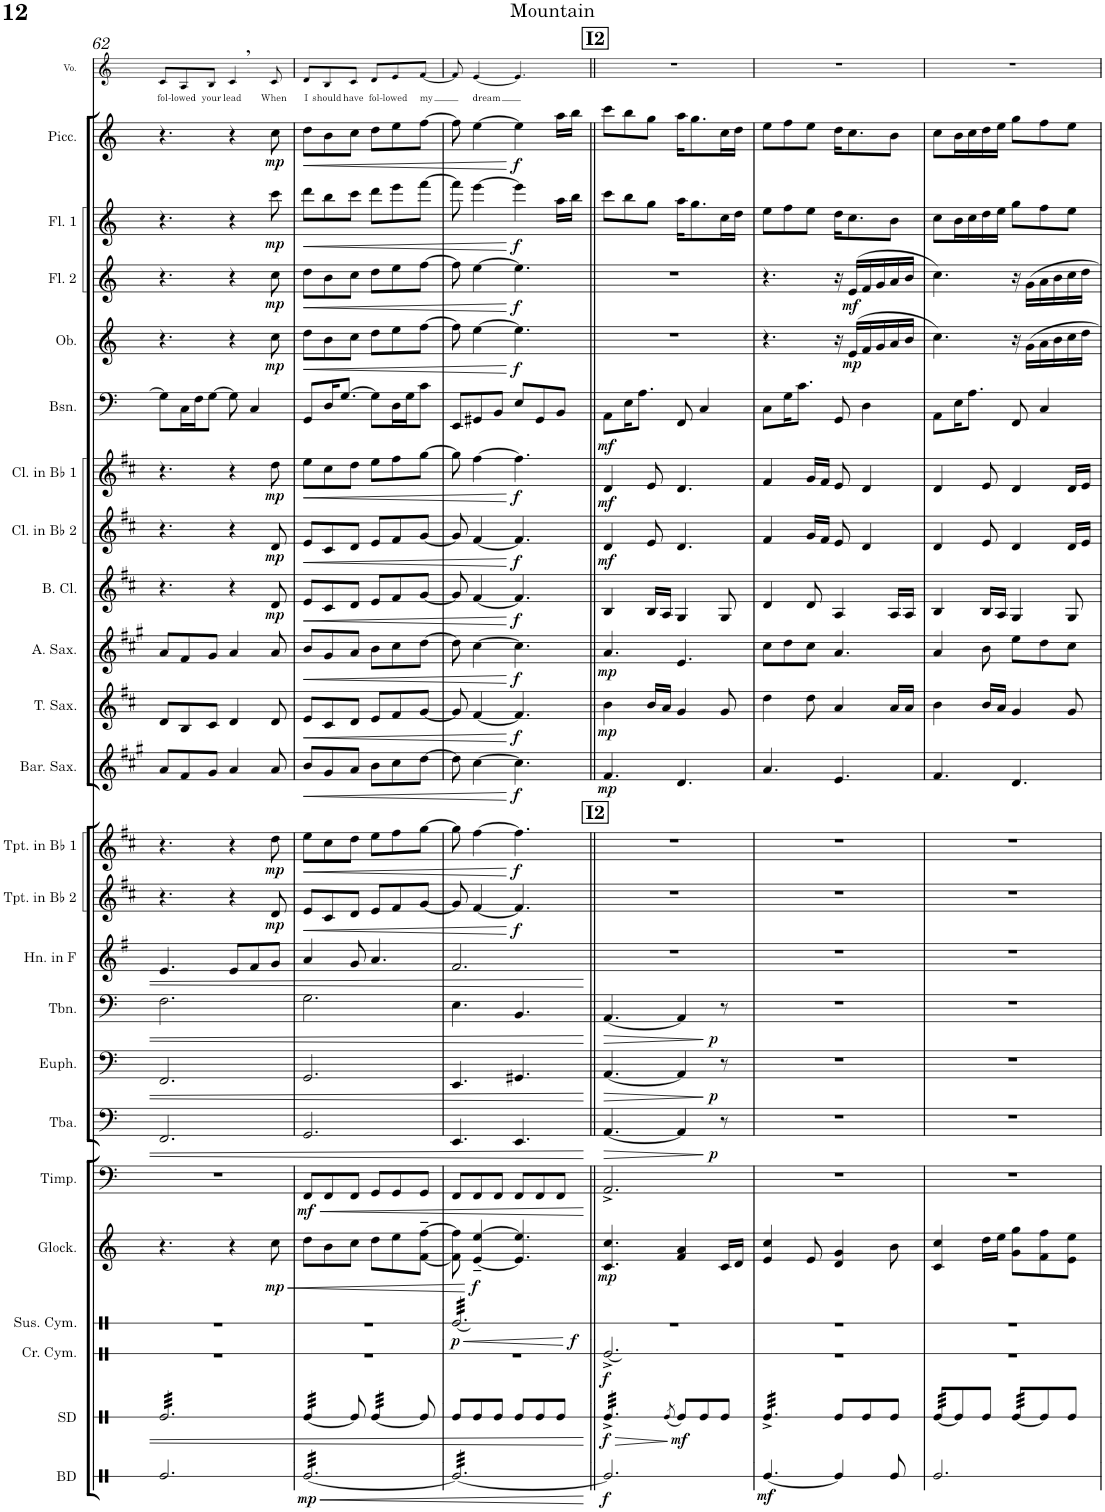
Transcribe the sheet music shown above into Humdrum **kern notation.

**kern	**dynam	**kern	**dynam	**kern	**dynam	**kern	**dynam	**kern	**dynam	**kern	**dynam	**kern	**dynam	**kern	**dynam	**kern	**dynam	**kern	**kern	**dynam	**kern	**dynam	**kern	**dynam	**kern	**dynam	**kern	**dynam	**kern	**dynam	**kern	**dynam	**kern	**dynam	**kern	**dynam	**kern	**dynam	**kern	**dynam	**kern	**dynam	**kern	**dynam	**kern	**text
*part24	*part24	*part23	*part23	*part22	*part22	*part21	*part21	*part20	*part20	*part19	*part19	*part18	*part18	*part17	*part17	*part16	*part16	*part15	*part14	*part14	*part13	*part13	*part12	*part12	*part11	*part11	*part10	*part10	*part9	*part9	*part8	*part8	*part7	*part7	*part6	*part6	*part5	*part5	*part4	*part4	*part3	*part3	*part2	*part2	*part1	*part1
*staff24	*staff24	*staff23	*staff23	*staff22	*staff22	*staff21	*staff21	*staff20	*staff20	*staff19	*staff19	*staff18	*staff18	*staff17	*staff17	*staff16	*staff16	*staff15	*staff14	*staff14	*staff13	*staff13	*staff12	*staff12	*staff11	*staff11	*staff10	*staff10	*staff9	*staff9	*staff8	*staff8	*staff7	*staff7	*staff6	*staff6	*staff5	*staff5	*staff4	*staff4	*staff3	*staff3	*staff2	*staff2	*staff1	*staff1
*I"Bass Drum	*	*I"Snare Drum	*	*I"Crash Cymbals	*	*I"Suspended Cymbal	*	*I"Glockenspiel	*	*I"Timpani	*	*I"Tuba	*	*I"Euphonium	*	*I"Trombone	*	*I"Horn in F	*I"Trumpet in Bb 2	*	*I"Trumpet in Bb 1	*	*I"Baritone Saxophone	*	*I"Tenor Saxophone	*	*I"Alto Saxophone	*	*I"Bass Clarinet	*	*I"Clarinet in Bb 2	*	*I"Clarinet in Bb 1	*	*I"Bassoon	*	*I"Oboe	*	*I"Flute 2	*	*I"Flute 1	*	*I"Piccolo	*	*I"Voice	*
*I'BD	*	*I'SD	*	*I'Cr. Cym.	*	*I'Sus. Cym.	*	*I'Glock.	*	*I'Timp.	*	*I'Tba.	*	*I'Euph.	*	*I'Tbn.	*	*I'Hn. in F	*I'Tpt. in Bb 2	*	*I'Tpt. in Bb 1	*	*I'Bar. Sax.	*	*I'T. Sax.	*	*I'A. Sax.	*	*I'B. Cl.	*	*I'Cl. in Bb 2	*	*I'Cl. in Bb 1	*	*I'Bsn.	*	*I'Ob.	*	*I'Fl. 2	*	*I'Fl. 1	*	*I'Picc.	*	*I'Vo.	*
!!LO:PB:g=z
*clefX	*	*clefX	*	*clefX	*	*clefX	*	*clefG2	*	*clefF4	*	*clefF4	*	*clefF4	*	*clefF4	*	*clefG2	*clefG2	*	*clefG2	*	*clefG2	*	*clefG2	*	*clefG2	*	*clefG2	*	*clefG2	*	*clefG2	*	*clefF4	*	*clefG2	*	*clefG2	*	*clefG2	*	*clefG2	*	*clefG2	*
*	*	*	*	*	*	*	*	*Trd-14c-24	*	*	*	*	*	*	*	*	*	*Trd4c7	*Trd1c2	*	*Trd1c2	*	*Trd12c21	*	*Trd8c14	*	*Trd5c9	*	*Trd8c14	*	*Trd1c2	*	*Trd1c2	*	*	*	*	*	*	*	*	*	*Trd-7c-12	*	*	*
*k[]	*	*k[]	*	*k[]	*	*k[]	*	*k[]	*	*k[]	*	*k[]	*	*k[]	*	*k[]	*	*k[f#]	*k[f#c#]	*	*k[f#c#]	*	*k[f#c#g#]	*	*k[f#c#]	*	*k[f#c#g#]	*	*k[f#c#]	*	*k[f#c#]	*	*k[f#c#]	*	*k[]	*	*k[]	*	*k[]	*	*k[]	*	*k[]	*	*k[]	*
*M6/8	*	*M6/8	*	*M6/8	*	*M6/8	*	*M6/8	*	*M6/8	*	*M6/8	*	*M6/8	*	*M6/8	*	*M6/8	*M6/8	*	*M6/8	*	*M6/8	*	*M6/8	*	*M6/8	*	*M6/8	*	*M6/8	*	*M6/8	*	*M6/8	*	*M6/8	*	*M6/8	*	*M6/8	*	*M6/8	*	*M6/8	*
=62	=62	=62	=62	=62	=62	=62	=62	=62	=62	=62	=62	=62	=62	=62	=62	=62	=62	=62	=62	=62	=62	=62	=62	=62	=62	=62	=62	=62	=62	=62	=62	=62	=62	=62	=62	=62	=62	=62	=62	=62	=62	=62	=62	=62	=62	=62
!	!	!	!	!	!	!	!	!	!	!	!	!	!	!	!	!	!	!	!	!	!	!	!	!	!	!	!	!	!	!	!	!	!	!	!	!	!	!	!	!	!	!	!	!	!	!LO:LY:b
*	*	*tremolo	*	*	*	*	*	*	*	*	*	*	*	*	*	*	*	*	*	*	*	*	*	*	*	*	*	*	*	*	*	*	*	*	*	*	*	*	*	*	*	*	*	*	*	*
2.Re/	.	32Re/LLL	.	2.r	.	2.r	.	4.r	.	2.r	.	2.FF/	.	2.FF/	.	2.F\	.	4.e/	4.r	.	4.r	.	8a/L	.	8d/L	.	8a/L	.	4.r	.	4.r	.	4.r	.	8G\L]	.	4.r	.	4.r	.	4.r	.	4.r	.	8c/L	fol-
.	.	32Re/	.	.	.	.	.	.	.	.	.	.	.	.	.	.	.	.	.	.	.	.	.	.	.	.	.	.	.	.	.	.	.	.	.	.	.	.	.	.	.	.	.	.	.	.
.	.	32Re/	.	.	.	.	.	.	.	.	.	.	.	.	.	.	.	.	.	.	.	.	.	.	.	.	.	.	.	.	.	.	.	.	.	.	.	.	.	.	.	.	.	.	.	.
.	.	32Re/	.	.	.	.	.	.	.	.	.	.	.	.	.	.	.	.	.	.	.	.	.	.	.	.	.	.	.	.	.	.	.	.	.	.	.	.	.	.	.	.	.	.	.	.
!	!	!	!	!	!	!	!	!	!	!	!	!	!	!	!	!	!	!	!	!	!	!	!	!	!	!	!	!	!	!	!	!	!	!	!	!	!	!	!	!	!	!	!	!	!	!LO:LY:b
.	.	32Re/	.	.	.	.	.	.	.	.	.	.	.	.	.	.	.	.	.	.	.	.	8f#/	.	8B/	.	8f#/	.	.	.	.	.	.	.	16C\L	.	.	.	.	.	.	.	.	.	8A/	-lowed
.	.	32Re/	.	.	.	.	.	.	.	.	.	.	.	.	.	.	.	.	.	.	.	.	.	.	.	.	.	.	.	.	.	.	.	.	.	.	.	.	.	.	.	.	.	.	.	.
.	.	32Re/	.	.	.	.	.	.	.	.	.	.	.	.	.	.	.	.	.	.	.	.	.	.	.	.	.	.	.	.	.	.	.	.	16F\J	.	.	.	.	.	.	.	.	.	.	.
.	.	32Re/	.	.	.	.	.	.	.	.	.	.	.	.	.	.	.	.	.	.	.	.	.	.	.	.	.	.	.	.	.	.	.	.	.	.	.	.	.	.	.	.	.	.	.	.
!	!	!	!	!	!	!	!	!	!	!	!	!	!	!	!	!	!	!	!	!	!	!	!	!	!	!	!	!	!	!	!	!	!	!	!	!	!	!	!	!	!	!	!	!	!	!LO:LY:b
.	.	32Re/	.	.	.	.	.	.	.	.	.	.	.	.	.	.	.	.	.	.	.	.	8g#/J	.	8c#/J	.	8g#/J	.	.	.	.	.	.	.	[8G\J	.	.	.	.	.	.	.	.	.	8B/J	your
.	.	32Re/	.	.	.	.	.	.	.	.	.	.	.	.	.	.	.	.	.	.	.	.	.	.	.	.	.	.	.	.	.	.	.	.	.	.	.	.	.	.	.	.	.	.	.	.
.	.	32Re/	.	.	.	.	.	.	.	.	.	.	.	.	.	.	.	.	.	.	.	.	.	.	.	.	.	.	.	.	.	.	.	.	.	.	.	.	.	.	.	.	.	.	.	.
.	.	32Re/	.	.	.	.	.	.	.	.	.	.	.	.	.	.	.	.	.	.	.	.	.	.	.	.	.	.	.	.	.	.	.	.	.	.	.	.	.	.	.	.	.	.	.	.
!	!	!	!	!	!	!	!	!	!	!	!	!	!	!	!	!	!	!	!	!	!	!	!	!	!	!	!	!	!	!	!	!	!	!	!	!	!	!	!	!	!	!	!	!	!	!LO:LY:b
.	.	32Re/	.	.	.	.	.	4r	.	.	.	.	.	.	.	.	.	8e/L	4r	.	4r	.	4a/	.	4d/	.	4a/	.	4r	.	4r	.	4r	.	8G\]	.	4r	.	4r	.	4r	.	4r	.	4c/	lead
.	.	32Re/	.	.	.	.	.	.	.	.	.	.	.	.	.	.	.	.	.	.	.	.	.	.	.	.	.	.	.	.	.	.	.	.	.	.	.	.	.	.	.	.	.	.	.	.
.	.	32Re/	.	.	.	.	.	.	.	.	.	.	.	.	.	.	.	.	.	.	.	.	.	.	.	.	.	.	.	.	.	.	.	.	.	.	.	.	.	.	.	.	.	.	.	.
.	.	32Re/	.	.	.	.	.	.	.	.	.	.	.	.	.	.	.	.	.	.	.	.	.	.	.	.	.	.	.	.	.	.	.	.	.	.	.	.	.	.	.	.	.	.	.	.
.	.	32Re/	.	.	.	.	.	.	.	.	.	.	.	.	.	.	.	8f#/	.	.	.	.	.	.	.	.	.	.	.	.	.	.	.	.	4C/	.	.	.	.	.	.	.	.	.	.	.
.	.	32Re/	.	.	.	.	.	.	.	.	.	.	.	.	.	.	.	.	.	.	.	.	.	.	.	.	.	.	.	.	.	.	.	.	.	.	.	.	.	.	.	.	.	.	.	.
.	.	32Re/	.	.	.	.	.	.	.	.	.	.	.	.	.	.	.	.	.	.	.	.	.	.	.	.	.	.	.	.	.	.	.	.	.	.	.	.	.	.	.	.	.	.	.	.
.	.	32Re/	.	.	.	.	.	.	.	.	.	.	.	.	.	.	.	.	.	.	.	.	.	.	.	.	.	.	.	.	.	.	.	.	.	.	.	.	.	.	.	.	.	.	.	.
!	!	!	!	!	!	!	!	!	!LO:DY:b	!	!	!	!	!	!	!	!	!	!	!LO:DY:b	!	!LO:DY:b	!	!	!	!	!	!	!	!LO:DY:b	!	!LO:DY:b	!	!LO:DY:b	!	!	!	!LO:DY:b	!	!LO:DY:b	!	!LO:DY:b	!	!LO:DY:b	!	!LO:LY:b
.	.	32Re/	.	.	.	.	.	8cc\	mp	.	.	.	.	.	.	.	.	8g/J	8d/	mp	8dd\	mp	8a/	.	8d/	.	8a/	.	8d/	mp	8d/	mp	8dd\	mp	.	.	8cc\	mp	8cc\	mp	8ccc\	mp	8cc\	mp	8c/	When
.	.	32Re/	.	.	.	.	.	.	.	.	.	.	.	.	.	.	.	.	.	.	.	.	.	.	.	.	.	.	.	.	.	.	.	.	.	.	.	.	.	.	.	.	.	.	.	.
.	.	32Re/	.	.	.	.	.	.	.	.	.	.	.	.	.	.	.	.	.	.	.	.	.	.	.	.	.	.	.	.	.	.	.	.	.	.	.	.	.	.	.	.	.	.	.	.
.	.	32Re/JJJ	.	.	.	.	.	.	.	.	.	.	.	.	.	.	.	.	.	.	.	.	.	.	.	.	.	.	.	.	.	.	.	.	.	.	.	.	.	.	.	.	.	.	.	.
=63	=63	=63	=63	=63	=63	=63	=63	=63	=63	=63	=63	=63	=63	=63	=63	=63	=63	=63	=63	=63	=63	=63	=63	=63	=63	=63	=63	=63	=63	=63	=63	=63	=63	=63	=63	=63	=63	=63	=63	=63	=63	=63	=63	=63	=63	=63
!	!LO:DY:b	!	!	!	!	!	!	!	!	!	!LO:DY:b	!	!	!	!	!	!	!	!	!	!	!	!	!	!	!	!	!	!	!	!	!	!	!	!	!	!	!	!	!	!	!	!	!	!	!LO:LY:b
*tremolo	*	*	*	*	*	*	*	*	*	*	*	*	*	*	*	*	*	*	*	*	*	*	*	*	*	*	*	*	*	*	*	*	*	*	*	*	*	*	*	*	*	*	*	*	*	*
[32Re/LLL	mp	[32Re/LLL	.	2.r	.	2.r	.	8dd\L	.	8FF/L	mf	2.GG/	.	2.GG/	.	2.G\	.	4a/	8e/L	.	8ee\L	.	8b/L	.	8e/L	.	8b/L	.	8e/L	.	8e/L	.	8ee\L	.	8GG/L	.	8dd\L	.	8dd\L	.	8ddd\L	.	8dd\L	.	8d/L	I
32Re/	.	32Re/	.	.	.	.	.	.	.	.	.	.	.	.	.	.	.	.	.	.	.	.	.	.	.	.	.	.	.	.	.	.	.	.	.	.	.	.	.	.	.	.	.	.	.	.
32Re/	.	32Re/	.	.	.	.	.	.	.	.	.	.	.	.	.	.	.	.	.	.	.	.	.	.	.	.	.	.	.	.	.	.	.	.	.	.	.	.	.	.	.	.	.	.	.	.
32Re/	.	32Re/	.	.	.	.	.	.	.	.	.	.	.	.	.	.	.	.	.	.	.	.	.	.	.	.	.	.	.	.	.	.	.	.	.	.	.	.	.	.	.	.	.	.	.	.
!	!	!	!	!	!	!	!	!	!	!	!	!	!	!	!	!	!	!	!	!	!	!	!	!	!	!	!	!	!	!	!	!	!	!	!	!	!	!	!	!	!	!	!	!	!	!LO:LY:b
32Re/	.	32Re/	.	.	.	.	.	8b\	.	8FF/	.	.	.	.	.	.	.	.	8c#/	.	8cc#\	.	8g#/	.	8c#/	.	8g#/	.	8c#/	.	8c#/	.	8cc#\	.	16D/K	.	8b\	.	8b\	.	8bb\	.	8b\	.	8B/	should
32Re/	.	32Re/	.	.	.	.	.	.	.	.	.	.	.	.	.	.	.	.	.	.	.	.	.	.	.	.	.	.	.	.	.	.	.	.	.	.	.	.	.	.	.	.	.	.	.	.
32Re/	.	32Re/	.	.	.	.	.	.	.	.	.	.	.	.	.	.	.	.	.	.	.	.	.	.	.	.	.	.	.	.	.	.	.	.	[8.G/J	.	.	.	.	.	.	.	.	.	.	.
32Re/	.	32Re/JJJ	.	.	.	.	.	.	.	.	.	.	.	.	.	.	.	.	.	.	.	.	.	.	.	.	.	.	.	.	.	.	.	.	.	.	.	.	.	.	.	.	.	.	.	.
*	*	*Xtremolo	*	*	*	*	*	*	*	*	*	*	*	*	*	*	*	*	*	*	*	*	*	*	*	*	*	*	*	*	*	*	*	*	*	*	*	*	*	*	*	*	*	*	*	*
!	!	!	!	!	!	!	!	!	!	!	!	!	!	!	!	!	!	!	!	!	!	!	!	!	!	!	!	!	!	!	!	!	!	!	!	!	!	!	!	!	!	!	!	!	!	!LO:LY:b
32Re/	.	8Re/]	.	.	.	.	.	8cc\J	.	8FF/J	.	.	.	.	.	.	.	8g/	8d/J	.	8dd\J	.	8a/J	.	8d/J	.	8a/J	.	8d/J	.	8d/J	.	8dd\J	.	.	.	8cc\J	.	8cc\J	.	8ccc\J	.	8cc\J	.	8c/J	have
32Re/	.	.	.	.	.	.	.	.	.	.	.	.	.	.	.	.	.	.	.	.	.	.	.	.	.	.	.	.	.	.	.	.	.	.	.	.	.	.	.	.	.	.	.	.	.	.
32Re/	.	.	.	.	.	.	.	.	.	.	.	.	.	.	.	.	.	.	.	.	.	.	.	.	.	.	.	.	.	.	.	.	.	.	.	.	.	.	.	.	.	.	.	.	.	.
32Re/	.	.	.	.	.	.	.	.	.	.	.	.	.	.	.	.	.	.	.	.	.	.	.	.	.	.	.	.	.	.	.	.	.	.	.	.	.	.	.	.	.	.	.	.	.	.
!	!	!	!	!	!	!	!	!	!	!	!	!	!	!	!	!	!	!	!	!	!	!	!	!	!	!	!	!	!	!	!	!	!	!	!	!	!	!	!	!	!	!	!	!	!	!LO:LY:b
*	*	*tremolo	*	*	*	*	*	*	*	*	*	*	*	*	*	*	*	*	*	*	*	*	*	*	*	*	*	*	*	*	*	*	*	*	*	*	*	*	*	*	*	*	*	*	*	*
32Re/	.	[32Re/LLL	.	.	.	.	.	8dd\L	.	8GG/L	.	.	.	.	.	.	.	4.a/	8e/L	.	8ee\L	.	8b\L	.	8e/L	.	8b\L	.	8e/L	.	8e/L	.	8ee\L	.	8G\L]	.	8dd\L	.	8dd\L	.	8ddd\L	.	8dd\L	.	8d/L	fol-
32Re/	.	32Re/	.	.	.	.	.	.	.	.	.	.	.	.	.	.	.	.	.	.	.	.	.	.	.	.	.	.	.	.	.	.	.	.	.	.	.	.	.	.	.	.	.	.	.	.
32Re/	.	32Re/	.	.	.	.	.	.	.	.	.	.	.	.	.	.	.	.	.	.	.	.	.	.	.	.	.	.	.	.	.	.	.	.	.	.	.	.	.	.	.	.	.	.	.	.
32Re/	.	32Re/	.	.	.	.	.	.	.	.	.	.	.	.	.	.	.	.	.	.	.	.	.	.	.	.	.	.	.	.	.	.	.	.	.	.	.	.	.	.	.	.	.	.	.	.
!	!	!	!	!	!	!	!	!	!	!	!	!	!	!	!	!	!	!	!	!	!	!	!	!	!	!	!	!	!	!	!	!	!	!	!	!	!	!	!	!	!	!	!	!	!	!LO:LY:b
32Re/	.	32Re/	.	.	.	.	.	8ee\	.	8GG/	.	.	.	.	.	.	.	.	8f#/	.	8ff#\	.	8cc#\	.	8f#/	.	8cc#\	.	8f#/	.	8f#/	.	8ff#\	.	16D\L	.	8ee\	.	8ee\	.	8eee\	.	8ee\	.	8e/	-lowed
32Re/	.	32Re/	.	.	.	.	.	.	.	.	.	.	.	.	.	.	.	.	.	.	.	.	.	.	.	.	.	.	.	.	.	.	.	.	.	.	.	.	.	.	.	.	.	.	.	.
32Re/	.	32Re/	.	.	.	.	.	.	.	.	.	.	.	.	.	.	.	.	.	.	.	.	.	.	.	.	.	.	.	.	.	.	.	.	16G\J	.	.	.	.	.	.	.	.	.	.	.
32Re/	.	32Re/JJJ	.	.	.	.	.	.	.	.	.	.	.	.	.	.	.	.	.	.	.	.	.	.	.	.	.	.	.	.	.	.	.	.	.	.	.	.	.	.	.	.	.	.	.	.
*	*	*Xtremolo	*	*	*	*	*	*	*	*	*	*	*	*	*	*	*	*	*	*	*	*	*	*	*	*	*	*	*	*	*	*	*	*	*	*	*	*	*	*	*	*	*	*	*	*
!	!	!	!	!	!	!	!	!	!	!	!	!	!	!	!	!	!	!	!	!	!	!	!	!	!	!	!	!	!	!	!	!	!	!	!	!	!	!	!	!	!	!	!	!	!	!LO:LY:b
32Re/	.	8Re/]	.	.	.	.	.	[8f\~ [8ff\~J	.	8GG/J	.	.	.	.	.	.	.	.	[8g/J	.	[8gg\J	.	[8dd\J	.	[8g/J	.	[8dd\J	.	[8g/J	.	[8g/J	.	[8gg\J	.	8c\J	.	[8ff\J	.	[8ff\J	.	[8fff\J	.	[8ff\J	.	[8f/J	my
32Re/	.	.	.	.	.	.	.	.	.	.	.	.	.	.	.	.	.	.	.	.	.	.	.	.	.	.	.	.	.	.	.	.	.	.	.	.	.	.	.	.	.	.	.	.	.	.
32Re/	.	.	.	.	.	.	.	.	.	.	.	.	.	.	.	.	.	.	.	.	.	.	.	.	.	.	.	.	.	.	.	.	.	.	.	.	.	.	.	.	.	.	.	.	.	.
32Re/JJJ	.	.	.	.	.	.	.	.	.	.	.	.	.	.	.	.	.	.	.	.	.	.	.	.	.	.	.	.	.	.	.	.	.	.	.	.	.	.	.	.	.	.	.	.	.	.
=64	=64	=64	=64	=64	=64	=64	=64	=64	=64	=64	=64	=64	=64	=64	=64	=64	=64	=64	=64	=64	=64	=64	=64	=64	=64	=64	=64	=64	=64	=64	=64	=64	=64	=64	=64	=64	=64	=64	=64	=64	=64	=64	=64	=64	=64	=64
!	!	!	!	!	!	!	!LO:DY:b	!	!	!	!	!	!	!	!	!	!	!	!	!	!	!	!	!	!	!	!	!	!	!	!	!	!	!	!	!	!	!	!	!	!	!	!	!	!	!
*	*	*	*	*	*	*^	*	*	*	*	*	*	*	*	*	*	*	*	*	*	*	*	*	*	*	*	*	*	*	*	*	*	*	*	*	*	*	*	*	*	*	*	*	*	*	*
*	*	*	*	*	*	*tremolo	*	*	*	*	*	*	*	*	*	*	*	*	*	*	*	*	*	*	*	*	*	*	*	*	*	*	*	*	*	*	*	*	*	*	*	*	*	*	*	*	*
32Re/LLL	.	8Re/L	.	2.r	.	32Re/LLL	2ryy	p	8f\] 8ff\]	.	8FF/L	.	4.EE/	.	4.EE/	.	4.E\	.	2.f#/	8g/]	.	8gg\]	.	8dd\]	.	8g/]	.	8dd\]	.	8g/]	.	8g/]	.	8gg\]	.	8EE/L	.	8ff\]	.	8ff\]	.	8fff\]	.	8ff\]	.	8f/]	.
32Re/	.	.	.	.	.	32Re/	.	.	.	.	.	.	.	.	.	.	.	.	.	.	.	.	.	.	.	.	.	.	.	.	.	.	.	.	.	.	.	.	.	.	.	.	.	.	.	.	.
32Re/	.	.	.	.	.	32Re/	.	.	.	.	.	.	.	.	.	.	.	.	.	.	.	.	.	.	.	.	.	.	.	.	.	.	.	.	.	.	.	.	.	.	.	.	.	.	.	.	.
32Re/	.	.	.	.	.	32Re/	.	.	.	.	.	.	.	.	.	.	.	.	.	.	.	.	.	.	.	.	.	.	.	.	.	.	.	.	.	.	.	.	.	.	.	.	.	.	.	.	.
!	!	!	!	!	!	!	!	!	!	!LO:DY:b	!	!	!	!	!	!	!	!	!	!	!	!	!	!	!	!	!	!	!	!	!	!	!	!	!	!	!	!	!	!	!	!	!	!	!	!	!LO:LY:b
32Re/	.	8Re/	.	.	.	32Re/	.	.	[4e/~ [4ee/~	f	8FF/	.	.	.	.	.	.	.	.	[4f#/	.	[4ff#\	.	[4cc#\	.	[4f#/	.	[4cc#\	.	[4f#/	.	[4f#/	.	[4ff#\	.	8GG#X/	.	[4ee\	.	[4ee\	.	[4eee\	.	[4ee\	.	[4e/	dream
32Re/	.	.	.	.	.	32Re/	.	.	.	.	.	.	.	.	.	.	.	.	.	.	.	.	.	.	.	.	.	.	.	.	.	.	.	.	.	.	.	.	.	.	.	.	.	.	.	.	.
32Re/	.	.	.	.	.	32Re/	.	.	.	.	.	.	.	.	.	.	.	.	.	.	.	.	.	.	.	.	.	.	.	.	.	.	.	.	.	.	.	.	.	.	.	.	.	.	.	.	.
32Re/	.	.	.	.	.	32Re/	.	.	.	.	.	.	.	.	.	.	.	.	.	.	.	.	.	.	.	.	.	.	.	.	.	.	.	.	.	.	.	.	.	.	.	.	.	.	.	.	.
32Re/	.	8Re/J	.	.	.	32Re/	.	.	.	.	8FF/J	.	.	.	.	.	.	.	.	.	.	.	.	.	.	.	.	.	.	.	.	.	.	.	.	8BB/J	.	.	.	.	.	.	.	.	.	.	.
32Re/	.	.	.	.	.	32Re/	.	.	.	.	.	.	.	.	.	.	.	.	.	.	.	.	.	.	.	.	.	.	.	.	.	.	.	.	.	.	.	.	.	.	.	.	.	.	.	.	.
32Re/	.	.	.	.	.	32Re/	.	.	.	.	.	.	.	.	.	.	.	.	.	.	.	.	.	.	.	.	.	.	.	.	.	.	.	.	.	.	.	.	.	.	.	.	.	.	.	.	.
32Re/	.	.	.	.	.	32Re/	.	.	.	.	.	.	.	.	.	.	.	.	.	.	.	.	.	.	.	.	.	.	.	.	.	.	.	.	.	.	.	.	.	.	.	.	.	.	.	.	.
!	!	!	!	!	!	!	!	!	!	!	!	!	!	!	!	!	!	!	!	!	!LO:DY:b	!	!LO:DY:b	!	!LO:DY:b	!	!LO:DY:b	!	!LO:DY:b	!	!LO:DY:b	!	!LO:DY:b	!	!LO:DY:b	!	!	!	!LO:DY:b	!	!LO:DY:b	!	!LO:DY:b	!	!LO:DY:b	!	!
32Re/	.	8Re/L	.	.	.	32Re/	.	.	4.e/] 4.ee/]	.	8FF/L	.	4.EE/	.	4.GG#X/	.	4.BB/	.	.	4.f#/]	f	4.ff#\]	f	4.cc#\]	f	4.f#/]	f	4.cc#\]	f	4.f#/]	f	4.f#/]	f	4.ff#\]	f	8E/L	.	4.ee\]	f	4.ee\]	f	4eee\]	f	4ee\]	f	4.e/]	.
32Re/	.	.	.	.	.	32Re/	.	.	.	.	.	.	.	.	.	.	.	.	.	.	.	.	.	.	.	.	.	.	.	.	.	.	.	.	.	.	.	.	.	.	.	.	.	.	.	.	.
32Re/	.	.	.	.	.	32Re/	.	.	.	.	.	.	.	.	.	.	.	.	.	.	.	.	.	.	.	.	.	.	.	.	.	.	.	.	.	.	.	.	.	.	.	.	.	.	.	.	.
32Re/	.	.	.	.	.	32Re/	.	.	.	.	.	.	.	.	.	.	.	.	.	.	.	.	.	.	.	.	.	.	.	.	.	.	.	.	.	.	.	.	.	.	.	.	.	.	.	.	.
32Re/	.	8Re/	.	.	.	32Re/	8.ryy	.	.	.	8FF/	.	.	.	.	.	.	.	.	.	.	.	.	.	.	.	.	.	.	.	.	.	.	.	.	8GG#/	.	.	.	.	.	.	.	.	.	.	.
32Re/	.	.	.	.	.	32Re/	.	.	.	.	.	.	.	.	.	.	.	.	.	.	.	.	.	.	.	.	.	.	.	.	.	.	.	.	.	.	.	.	.	.	.	.	.	.	.	.	.
32Re/	.	.	.	.	.	32Re/	.	.	.	.	.	.	.	.	.	.	.	.	.	.	.	.	.	.	.	.	.	.	.	.	.	.	.	.	.	.	.	.	.	.	.	.	.	.	.	.	.
32Re/	.	.	.	.	.	32Re/	.	.	.	.	.	.	.	.	.	.	.	.	.	.	.	.	.	.	.	.	.	.	.	.	.	.	.	.	.	.	.	.	.	.	.	.	.	.	.	.	.
32Re/	.	8Re/J	.	.	.	32Re/	.	.	.	.	8FF/J	.	.	.	.	.	.	.	.	.	.	.	.	.	.	.	.	.	.	.	.	.	.	.	.	8BB/J	.	.	.	.	.	16aa\LL	.	16aa\LL	.	.	.
32Re/	.	.	.	.	.	32Re/	.	.	.	.	.	.	.	.	.	.	.	.	.	.	.	.	.	.	.	.	.	.	.	.	.	.	.	.	.	.	.	.	.	.	.	.	.	.	.	.	.
!	!	!	!	!	!	!	!	!LO:DY:b	!	!	!	!	!	!	!	!	!	!	!	!	!	!	!	!	!	!	!	!	!	!	!	!	!	!	!	!	!	!	!	!	!	!	!	!	!	!	!
32Re/	.	.	.	.	.	32Re/	16ryy	f	.	.	.	.	.	.	.	.	.	.	.	.	.	.	.	.	.	.	.	.	.	.	.	.	.	.	.	.	.	.	.	.	.	16bb\JJ	.	16bb\JJ	.	.	.
32Re/JJJ	.	.	.	.	.	32Re/JJJ	.	.	.	.	.	.	.	.	.	.	.	.	.	.	.	.	.	.	.	.	.	.	.	.	.	.	.	.	.	.	.	.	.	.	.	.	.	.	.	.	.
*	*	*	*	*	*	*Xtremolo	*	*	*	*	*	*	*	*	*	*	*	*	*	*	*	*	*	*	*	*	*	*	*	*	*	*	*	*	*	*	*	*	*	*	*	*	*	*	*	*	*
*Xtremolo	*	*	*	*	*	*	*	*	*	*	*	*	*	*	*	*	*	*	*	*	*	*	*	*	*	*	*	*	*	*	*	*	*	*	*	*	*	*	*	*	*	*	*	*	*	*	*
!!LO:REH:place=s1:a:B:cj:fs=14:t=I2
!!LO:REH:place=s13:a:B:cj:fs=14:t=I2
=65||	=65||	=65||	=65||	=65||	=65||	=65||	=65||	=65||	=65||	=65||	=65||	=65||	=65||	=65||	=65||	=65||	=65||	=65||	=65||	=65||	=65||	=65||	=65||	=65||	=65||	=65||	=65||	=65||	=65||	=65||	=65||	=65||	=65||	=65||	=65||	=65||	=65||	=65||	=65||	=65||	=65||	=65||	=65||	=65||	=65||	=65||	=65||
!	!LO:DY:b	!	!LO:DY:b	!	!LO:DY:b	!	!	!	!	!LO:DY:b	!	!	!	!	!	!	!	!	!	!	!	!	!	!	!LO:DY:b	!	!LO:DY:b	!	!LO:DY:b	!	!	!	!LO:DY:b	!	!LO:DY:b	!	!LO:DY:b	!	!	!	!	!	!	!	!	!	!
*	*	*	*	*	*	*v	*v	*	*	*	*	*	*^	*	*^	*	*^	*	*	*	*	*	*	*	*	*	*	*	*	*	*	*	*	*	*	*	*	*	*	*	*	*	*	*	*	*	*
*	*	*tremolo	*	*	*	*	*	*	*	*	*	*	*	*	*	*	*	*	*	*	*	*	*	*	*	*	*	*	*	*	*	*	*	*	*	*	*	*	*	*	*	*	*	*	*	*	*	*	*
2.Re/]	f	32Re^/LLL	f	2.Re^/	f	2.r	.	4.c/ 4.cc/	mp	2.AA^/	.	[4.AA/	2ryy	.	[4.AA/	2ryy	.	[4.AA/	2ryy	.	2.r	2.r	.	2.r	.	4.f#/	mp	4b\	mp	4.a/	mp	4B/	.	4d/	mf	4d/	mf	8AA\L	mf	2.r	.	2.r	.	8ccc\L	.	8ccc\L	.	2.r	.
.	.	32Re^/	.	.	.	.	.	.	.	.	.	.	.	.	.	.	.	.	.	.	.	.	.	.	.	.	.	.	.	.	.	.	.	.	.	.	.	.	.	.	.	.	.	.	.	.	.	.	.
.	.	32Re^/	.	.	.	.	.	.	.	.	.	.	.	.	.	.	.	.	.	.	.	.	.	.	.	.	.	.	.	.	.	.	.	.	.	.	.	.	.	.	.	.	.	.	.	.	.	.	.
.	.	32Re^/	.	.	.	.	.	.	.	.	.	.	.	.	.	.	.	.	.	.	.	.	.	.	.	.	.	.	.	.	.	.	.	.	.	.	.	.	.	.	.	.	.	.	.	.	.	.	.
.	.	32Re^/	.	.	.	.	.	.	.	.	.	.	.	.	.	.	.	.	.	.	.	.	.	.	.	.	.	.	.	.	.	.	.	.	.	.	.	16E\K	.	.	.	.	.	8bb\	.	8bb\	.	.	.
.	.	32Re^/	.	.	.	.	.	.	.	.	.	.	.	.	.	.	.	.	.	.	.	.	.	.	.	.	.	.	.	.	.	.	.	.	.	.	.	.	.	.	.	.	.	.	.	.	.	.	.
.	.	32Re^/	.	.	.	.	.	.	.	.	.	.	.	.	.	.	.	.	.	.	.	.	.	.	.	.	.	.	.	.	.	.	.	.	.	.	.	8.A\J	.	.	.	.	.	.	.	.	.	.	.
.	.	32Re^/	.	.	.	.	.	.	.	.	.	.	.	.	.	.	.	.	.	.	.	.	.	.	.	.	.	.	.	.	.	.	.	.	.	.	.	.	.	.	.	.	.	.	.	.	.	.	.
.	.	32Re^/	.	.	.	.	.	.	.	.	.	.	.	.	.	.	.	.	.	.	.	.	.	.	.	.	.	16b/LL	.	.	.	16B/LL	.	8e/	.	8e/	.	.	.	.	.	.	.	8gg\J	.	8gg\J	.	.	.
.	.	32Re^/	.	.	.	.	.	.	.	.	.	.	.	.	.	.	.	.	.	.	.	.	.	.	.	.	.	.	.	.	.	.	.	.	.	.	.	.	.	.	.	.	.	.	.	.	.	.	.
.	.	32Re^/	.	.	.	.	.	.	.	.	.	.	.	.	.	.	.	.	.	.	.	.	.	.	.	.	.	16a/JJ	.	.	.	16A/JJ	.	.	.	.	.	.	.	.	.	.	.	.	.	.	.	.	.
.	.	32Re^/JJJ	.	.	.	.	.	.	.	.	.	.	.	.	.	.	.	.	.	.	.	.	.	.	.	.	.	.	.	.	.	.	.	.	.	.	.	.	.	.	.	.	.	.	.	.	.	.	.
*	*	*Xtremolo	*	*	*	*	*	*	*	*	*	*	*	*	*	*	*	*	*	*	*	*	*	*	*	*	*	*	*	*	*	*	*	*	*	*	*	*	*	*	*	*	*	*	*	*	*	*	*
.	.	(8qRe/	.	.	.	.	.	.	.	.	.	.	.	.	.	.	.	.	.	.	.	.	.	.	.	.	.	.	.	.	.	.	.	.	.	.	.	.	.	.	.	.	.	.	.	.	.	.	.
!	!	!	!LO:DY:b	!	!	!	!	!	!	!	!	!	!	!	!	!	!	!	!	!	!	!	!	!	!	!	!	!	!	!	!	!	!	!	!	!	!	!	!	!	!	!	!	!	!	!	!	!	!
.	.	8Re/L)	mf	.	.	.	.	4f/ 4a/	.	.	.	4AA/]	.	.	4AA/]	.	.	4AA/]	.	.	.	.	.	.	.	4.d/	.	4g/	.	4.e/	.	4G/	.	4.d/	.	4.d/	.	8FF/	.	.	.	.	.	16aa\KL	.	16aa\KL	.	.	.
.	.	.	.	.	.	.	.	.	.	.	.	.	.	.	.	.	.	.	.	.	.	.	.	.	.	.	.	.	.	.	.	.	.	.	.	.	.	.	.	.	.	.	.	8.gg\	.	8.gg\	.	.	.
.	.	8Re/	.	.	.	.	.	.	.	.	.	.	16ryy	.	.	16ryy	.	.	16ryy	.	.	.	.	.	.	.	.	.	.	.	.	.	.	.	.	.	.	4C/	.	.	.	.	.	.	.	.	.	.	.
!	!	!	!	!	!	!	!	!	!	!	!	!	!	!LO:DY:b	!	!	!LO:DY:b	!	!	!LO:DY:b	!	!	!	!	!	!	!	!	!	!	!	!	!	!	!	!	!	!	!	!	!	!	!	!	!	!	!	!	!
.	.	.	.	.	.	.	.	.	.	.	.	.	8.ryy	p	.	8.ryy	p	.	8.ryy	p	.	.	.	.	.	.	.	.	.	.	.	.	.	.	.	.	.	.	.	.	.	.	.	.	.	.	.	.	.
.	.	8Re/J	.	.	.	.	.	16c/LL	.	.	.	8r	.	.	8r	.	.	8r	.	.	.	.	.	.	.	.	.	8g/	.	.	.	8G/	.	.	.	.	.	.	.	.	.	.	.	16cc\L	.	16cc\L	.	.	.
.	.	.	.	.	.	.	.	16d/JJ	.	.	.	.	.	.	.	.	.	.	.	.	.	.	.	.	.	.	.	.	.	.	.	.	.	.	.	.	.	.	.	.	.	.	.	16dd\JJ	.	16dd\JJ	.	.	.
=66	=66	=66	=66	=66	=66	=66	=66	=66	=66	=66	=66	=66	=66	=66	=66	=66	=66	=66	=66	=66	=66	=66	=66	=66	=66	=66	=66	=66	=66	=66	=66	=66	=66	=66	=66	=66	=66	=66	=66	=66	=66	=66	=66	=66	=66	=66	=66	=66	=66
!	!LO:DY:b	!	!	!	!	!	!	!	!	!	!	!	!	!	!	!	!	!	!	!	!	!	!	!	!	!	!	!	!	!	!	!	!	!	!	!	!	!	!	!	!	!	!	!	!	!	!	!	!
*	*	*	*	*	*	*	*	*	*	*	*	*v	*v	*	*	*	*	*v	*v	*	*	*	*	*	*	*	*	*	*	*	*	*	*	*	*	*	*	*	*	*	*	*	*	*	*	*	*	*	*
*	*	*	*	*	*	*	*	*	*	*	*	*	*	*v	*v	*	*	*	*	*	*	*	*	*	*	*	*	*	*	*	*	*	*	*	*	*	*	*	*	*	*	*	*	*	*	*	*
*	*	*tremolo	*	*	*	*	*	*	*	*	*	*	*	*	*	*	*	*	*	*	*	*	*	*	*	*	*	*	*	*	*	*	*	*	*	*	*	*	*	*	*	*	*	*	*	*
[4.Re/	mf	32Re^/LLL	.	2.r	.	2.r	.	4e/ 4cc/	.	2.r	.	2.r	.	2.r	.	2.r	.	2.r	2.r	.	2.r	.	4.a/	.	4dd\	.	8cc#\L	.	4d/	.	4f#/	.	4f#/	.	8C\L	.	4.r	.	4.r	.	8ee\L	.	8ee\L	.	2.r	.
.	.	32Re^/	.	.	.	.	.	.	.	.	.	.	.	.	.	.	.	.	.	.	.	.	.	.	.	.	.	.	.	.	.	.	.	.	.	.	.	.	.	.	.	.	.	.	.	.
.	.	32Re^/	.	.	.	.	.	.	.	.	.	.	.	.	.	.	.	.	.	.	.	.	.	.	.	.	.	.	.	.	.	.	.	.	.	.	.	.	.	.	.	.	.	.	.	.
.	.	32Re^/	.	.	.	.	.	.	.	.	.	.	.	.	.	.	.	.	.	.	.	.	.	.	.	.	.	.	.	.	.	.	.	.	.	.	.	.	.	.	.	.	.	.	.	.
.	.	32Re^/	.	.	.	.	.	.	.	.	.	.	.	.	.	.	.	.	.	.	.	.	.	.	.	.	8dd\	.	.	.	.	.	.	.	16G\K	.	.	.	.	.	8ff\	.	8ff\	.	.	.
.	.	32Re^/	.	.	.	.	.	.	.	.	.	.	.	.	.	.	.	.	.	.	.	.	.	.	.	.	.	.	.	.	.	.	.	.	.	.	.	.	.	.	.	.	.	.	.	.
.	.	32Re^/	.	.	.	.	.	.	.	.	.	.	.	.	.	.	.	.	.	.	.	.	.	.	.	.	.	.	.	.	.	.	.	.	8.c\J	.	.	.	.	.	.	.	.	.	.	.
.	.	32Re^/	.	.	.	.	.	.	.	.	.	.	.	.	.	.	.	.	.	.	.	.	.	.	.	.	.	.	.	.	.	.	.	.	.	.	.	.	.	.	.	.	.	.	.	.
.	.	32Re^/	.	.	.	.	.	8e/	.	.	.	.	.	.	.	.	.	.	.	.	.	.	.	.	8dd\	.	8cc#\J	.	8d/	.	16g/LL	.	16g/LL	.	.	.	.	.	.	.	8ee\J	.	8ee\J	.	.	.
.	.	32Re^/	.	.	.	.	.	.	.	.	.	.	.	.	.	.	.	.	.	.	.	.	.	.	.	.	.	.	.	.	.	.	.	.	.	.	.	.	.	.	.	.	.	.	.	.
.	.	32Re^/	.	.	.	.	.	.	.	.	.	.	.	.	.	.	.	.	.	.	.	.	.	.	.	.	.	.	.	.	16f#/JJ	.	16f#/JJ	.	.	.	.	.	.	.	.	.	.	.	.	.
.	.	32Re^/JJJ	.	.	.	.	.	.	.	.	.	.	.	.	.	.	.	.	.	.	.	.	.	.	.	.	.	.	.	.	.	.	.	.	.	.	.	.	.	.	.	.	.	.	.	.
*	*	*Xtremolo	*	*	*	*	*	*	*	*	*	*	*	*	*	*	*	*	*	*	*	*	*	*	*	*	*	*	*	*	*	*	*	*	*	*	*	*	*	*	*	*	*	*	*	*
4Re/]	.	8Re/L	.	.	.	.	.	4d/ 4g/	.	.	.	.	.	.	.	.	.	.	.	.	.	.	4.e/	.	4a/	.	4.a/	.	4A/	.	8e/	.	8e/	.	8GG/	.	16r	.	16r	.	16dd\KL	.	16dd\KL	.	.	.
!	!	!	!	!	!	!	!	!	!	!	!	!	!	!	!	!	!	!	!	!	!	!	!	!	!	!	!	!	!	!	!	!	!	!	!	!	!	!LO:DY:b	!	!LO:DY:b	!	!	!	!	!	!
.	.	.	.	.	.	.	.	.	.	.	.	.	.	.	.	.	.	.	.	.	.	.	.	.	.	.	.	.	.	.	.	.	.	.	.	.	(16e/LL	mp	(16e/LL	mf	8.cc\	.	8.cc\	.	.	.
.	.	8Re/	.	.	.	.	.	.	.	.	.	.	.	.	.	.	.	.	.	.	.	.	.	.	.	.	.	.	.	.	4d/	.	4d/	.	4D\	.	16f/	.	16f/	.	.	.	.	.	.	.
.	.	.	.	.	.	.	.	.	.	.	.	.	.	.	.	.	.	.	.	.	.	.	.	.	.	.	.	.	.	.	.	.	.	.	.	.	16g/	.	16g/	.	.	.	.	.	.	.
8Re/	.	8Re/J	.	.	.	.	.	8b\	.	.	.	.	.	.	.	.	.	.	.	.	.	.	.	.	16a/LL	.	.	.	16A/LL	.	.	.	.	.	.	.	16a/	.	16a/	.	8b\J	.	8b\J	.	.	.
.	.	.	.	.	.	.	.	.	.	.	.	.	.	.	.	.	.	.	.	.	.	.	.	.	16a/JJ	.	.	.	16A/JJ	.	.	.	.	.	.	.	16b/JJ	.	16b/JJ	.	.	.	.	.	.	.
=67	=67	=67	=67	=67	=67	=67	=67	=67	=67	=67	=67	=67	=67	=67	=67	=67	=67	=67	=67	=67	=67	=67	=67	=67	=67	=67	=67	=67	=67	=67	=67	=67	=67	=67	=67	=67	=67	=67	=67	=67	=67	=67	=67	=67	=67	=67
*	*	*tremolo	*	*	*	*	*	*	*	*	*	*	*	*	*	*	*	*	*	*	*	*	*	*	*	*	*	*	*	*	*	*	*	*	*	*	*	*	*	*	*	*	*	*	*	*
2.Re/	.	[64Re/LLLL	.	2.r	.	2.r	.	4c/ 4cc/	.	2.r	.	2.r	.	2.r	.	2.r	.	2.r	2.r	.	2.r	.	4.f#/	.	4b\	.	4a/	.	4B/	.	4d/	.	4d/	.	8AA\L	.	4.cc\)	.	4.cc\)	.	8cc\L	.	8cc\L	.	2.r	.
.	.	64Re/	.	.	.	.	.	.	.	.	.	.	.	.	.	.	.	.	.	.	.	.	.	.	.	.	.	.	.	.	.	.	.	.	.	.	.	.	.	.	.	.	.	.	.	.
.	.	64Re/	.	.	.	.	.	.	.	.	.	.	.	.	.	.	.	.	.	.	.	.	.	.	.	.	.	.	.	.	.	.	.	.	.	.	.	.	.	.	.	.	.	.	.	.
.	.	64Re/	.	.	.	.	.	.	.	.	.	.	.	.	.	.	.	.	.	.	.	.	.	.	.	.	.	.	.	.	.	.	.	.	.	.	.	.	.	.	.	.	.	.	.	.
.	.	64Re/	.	.	.	.	.	.	.	.	.	.	.	.	.	.	.	.	.	.	.	.	.	.	.	.	.	.	.	.	.	.	.	.	.	.	.	.	.	.	.	.	.	.	.	.
.	.	64Re/	.	.	.	.	.	.	.	.	.	.	.	.	.	.	.	.	.	.	.	.	.	.	.	.	.	.	.	.	.	.	.	.	.	.	.	.	.	.	.	.	.	.	.	.
.	.	64Re/	.	.	.	.	.	.	.	.	.	.	.	.	.	.	.	.	.	.	.	.	.	.	.	.	.	.	.	.	.	.	.	.	.	.	.	.	.	.	.	.	.	.	.	.
.	.	64Re/	.	.	.	.	.	.	.	.	.	.	.	.	.	.	.	.	.	.	.	.	.	.	.	.	.	.	.	.	.	.	.	.	.	.	.	.	.	.	.	.	.	.	.	.
*	*	*Xtremolo	*	*	*	*	*	*	*	*	*	*	*	*	*	*	*	*	*	*	*	*	*	*	*	*	*	*	*	*	*	*	*	*	*	*	*	*	*	*	*	*	*	*	*	*
.	.	8Re/]	.	.	.	.	.	.	.	.	.	.	.	.	.	.	.	.	.	.	.	.	.	.	.	.	.	.	.	.	.	.	.	.	16E\K	.	.	.	.	.	16b\L	.	16b\L	.	.	.
.	.	.	.	.	.	.	.	.	.	.	.	.	.	.	.	.	.	.	.	.	.	.	.	.	.	.	.	.	.	.	.	.	.	.	8.A\J	.	.	.	.	.	16cc\	.	16cc\	.	.	.
.	.	8Re/J	.	.	.	.	.	16dd\LL	.	.	.	.	.	.	.	.	.	.	.	.	.	.	.	.	16b/LL	.	8b\	.	16B/LL	.	8e/	.	8e/	.	.	.	.	.	.	.	16dd\	.	16dd\	.	.	.
.	.	.	.	.	.	.	.	16ee\JJ	.	.	.	.	.	.	.	.	.	.	.	.	.	.	.	.	16a/JJ	.	.	.	16A/JJ	.	.	.	.	.	.	.	.	.	.	.	16ee\JJ	.	16ee\JJ	.	.	.
*	*	*tremolo	*	*	*	*	*	*	*	*	*	*	*	*	*	*	*	*	*	*	*	*	*	*	*	*	*	*	*	*	*	*	*	*	*	*	*	*	*	*	*	*	*	*	*	*
.	.	[64Re/LLLL	.	.	.	.	.	8g\ 8gg\L	.	.	.	.	.	.	.	.	.	.	.	.	.	.	4.d/	.	4g/	.	8ee\L	.	4G/	.	4d/	.	4d/	.	8FF/	.	16r	.	16r	.	8gg\L	.	8gg\L	.	.	.
.	.	64Re/	.	.	.	.	.	.	.	.	.	.	.	.	.	.	.	.	.	.	.	.	.	.	.	.	.	.	.	.	.	.	.	.	.	.	.	.	.	.	.	.	.	.	.	.
.	.	64Re/	.	.	.	.	.	.	.	.	.	.	.	.	.	.	.	.	.	.	.	.	.	.	.	.	.	.	.	.	.	.	.	.	.	.	.	.	.	.	.	.	.	.	.	.
.	.	64Re/	.	.	.	.	.	.	.	.	.	.	.	.	.	.	.	.	.	.	.	.	.	.	.	.	.	.	.	.	.	.	.	.	.	.	.	.	.	.	.	.	.	.	.	.
.	.	64Re/	.	.	.	.	.	.	.	.	.	.	.	.	.	.	.	.	.	.	.	.	.	.	.	.	.	.	.	.	.	.	.	.	.	.	16g\LL	.	16g\LL	.	.	.	.	.	.	.
.	.	64Re/	.	.	.	.	.	.	.	.	.	.	.	.	.	.	.	.	.	.	.	.	.	.	.	.	.	.	.	.	.	.	.	.	.	.	.	.	.	.	.	.	.	.	.	.
.	.	64Re/	.	.	.	.	.	.	.	.	.	.	.	.	.	.	.	.	.	.	.	.	.	.	.	.	.	.	.	.	.	.	.	.	.	.	.	.	.	.	.	.	.	.	.	.
.	.	64Re/	.	.	.	.	.	.	.	.	.	.	.	.	.	.	.	.	.	.	.	.	.	.	.	.	.	.	.	.	.	.	.	.	.	.	.	.	.	.	.	.	.	.	.	.
*	*	*Xtremolo	*	*	*	*	*	*	*	*	*	*	*	*	*	*	*	*	*	*	*	*	*	*	*	*	*	*	*	*	*	*	*	*	*	*	*	*	*	*	*	*	*	*	*	*
.	.	8Re/]	.	.	.	.	.	8f\ 8ff\	.	.	.	.	.	.	.	.	.	.	.	.	.	.	.	.	.	.	8dd\	.	.	.	.	.	.	.	4C/	.	16a\	.	16a\	.	8ff\	.	8ff\	.	.	.
.	.	.	.	.	.	.	.	.	.	.	.	.	.	.	.	.	.	.	.	.	.	.	.	.	.	.	.	.	.	.	.	.	.	.	.	.	16b\	.	16b\	.	.	.	.	.	.	.
.	.	8Re/J	.	.	.	.	.	8e\ 8ee\J	.	.	.	.	.	.	.	.	.	.	.	.	.	.	.	.	8g/	.	8cc#\J	.	8G/	.	16d/LL	.	16d/LL	.	.	.	16cc\	.	16cc\	.	8ee\J	.	8ee\J	.	.	.
.	.	.	.	.	.	.	.	.	.	.	.	.	.	.	.	.	.	.	.	.	.	.	.	.	.	.	.	.	.	.	16e/JJ	.	16e/JJ	.	.	.	16dd\JJ	.	16dd\JJ	.	.	.	.	.	.	.
=	=	=	=	=	=	=	=	=	=	=	=	=	=	=	=	=	=	=	=	=	=	=	=	=	=	=	=	=	=	=	=	=	=	=	=	=	=	=	=	=	=	=	=	=	=	=
*-	*-	*-	*-	*-	*-	*-	*-	*-	*-	*-	*-	*-	*-	*-	*-	*-	*-	*-	*-	*-	*-	*-	*-	*-	*-	*-	*-	*-	*-	*-	*-	*-	*-	*-	*-	*-	*-	*-	*-	*-	*-	*-	*-	*-	*-	*-
